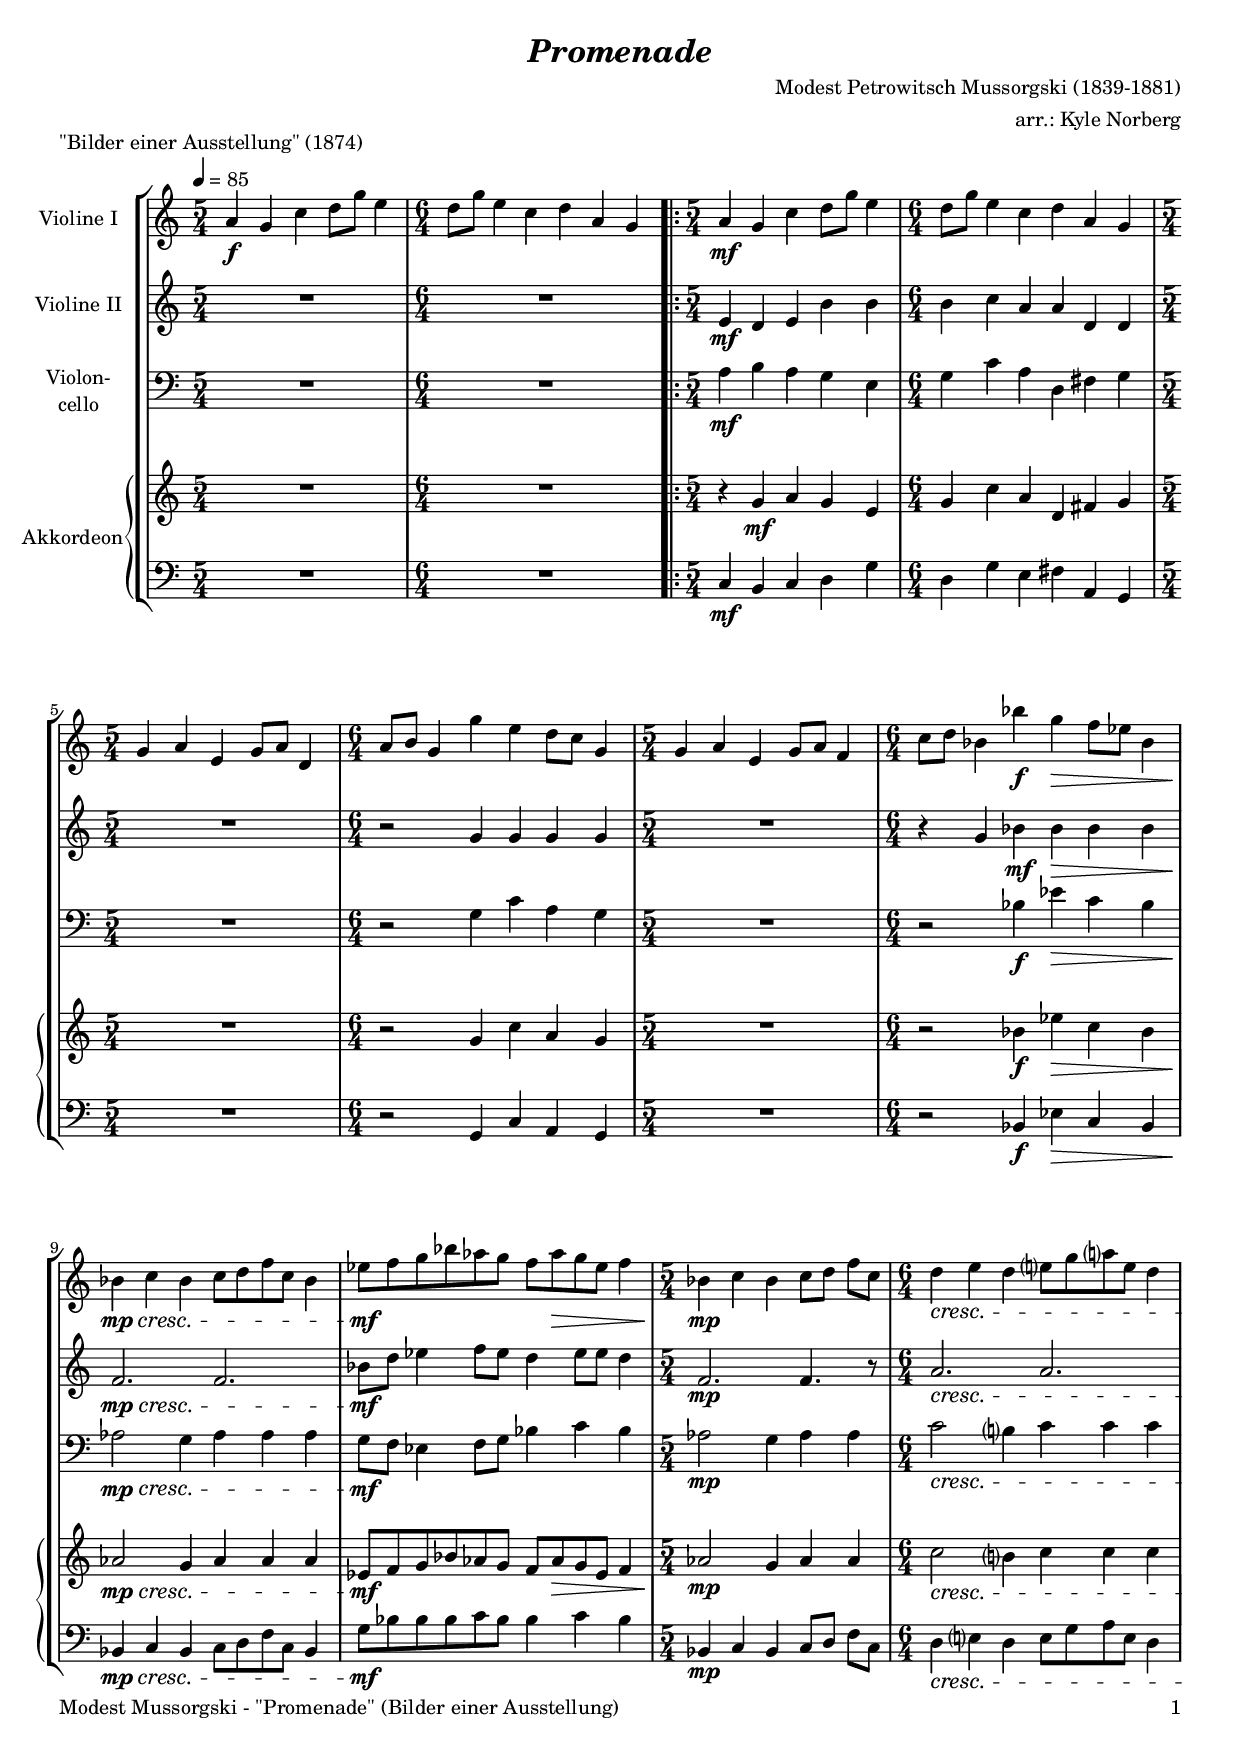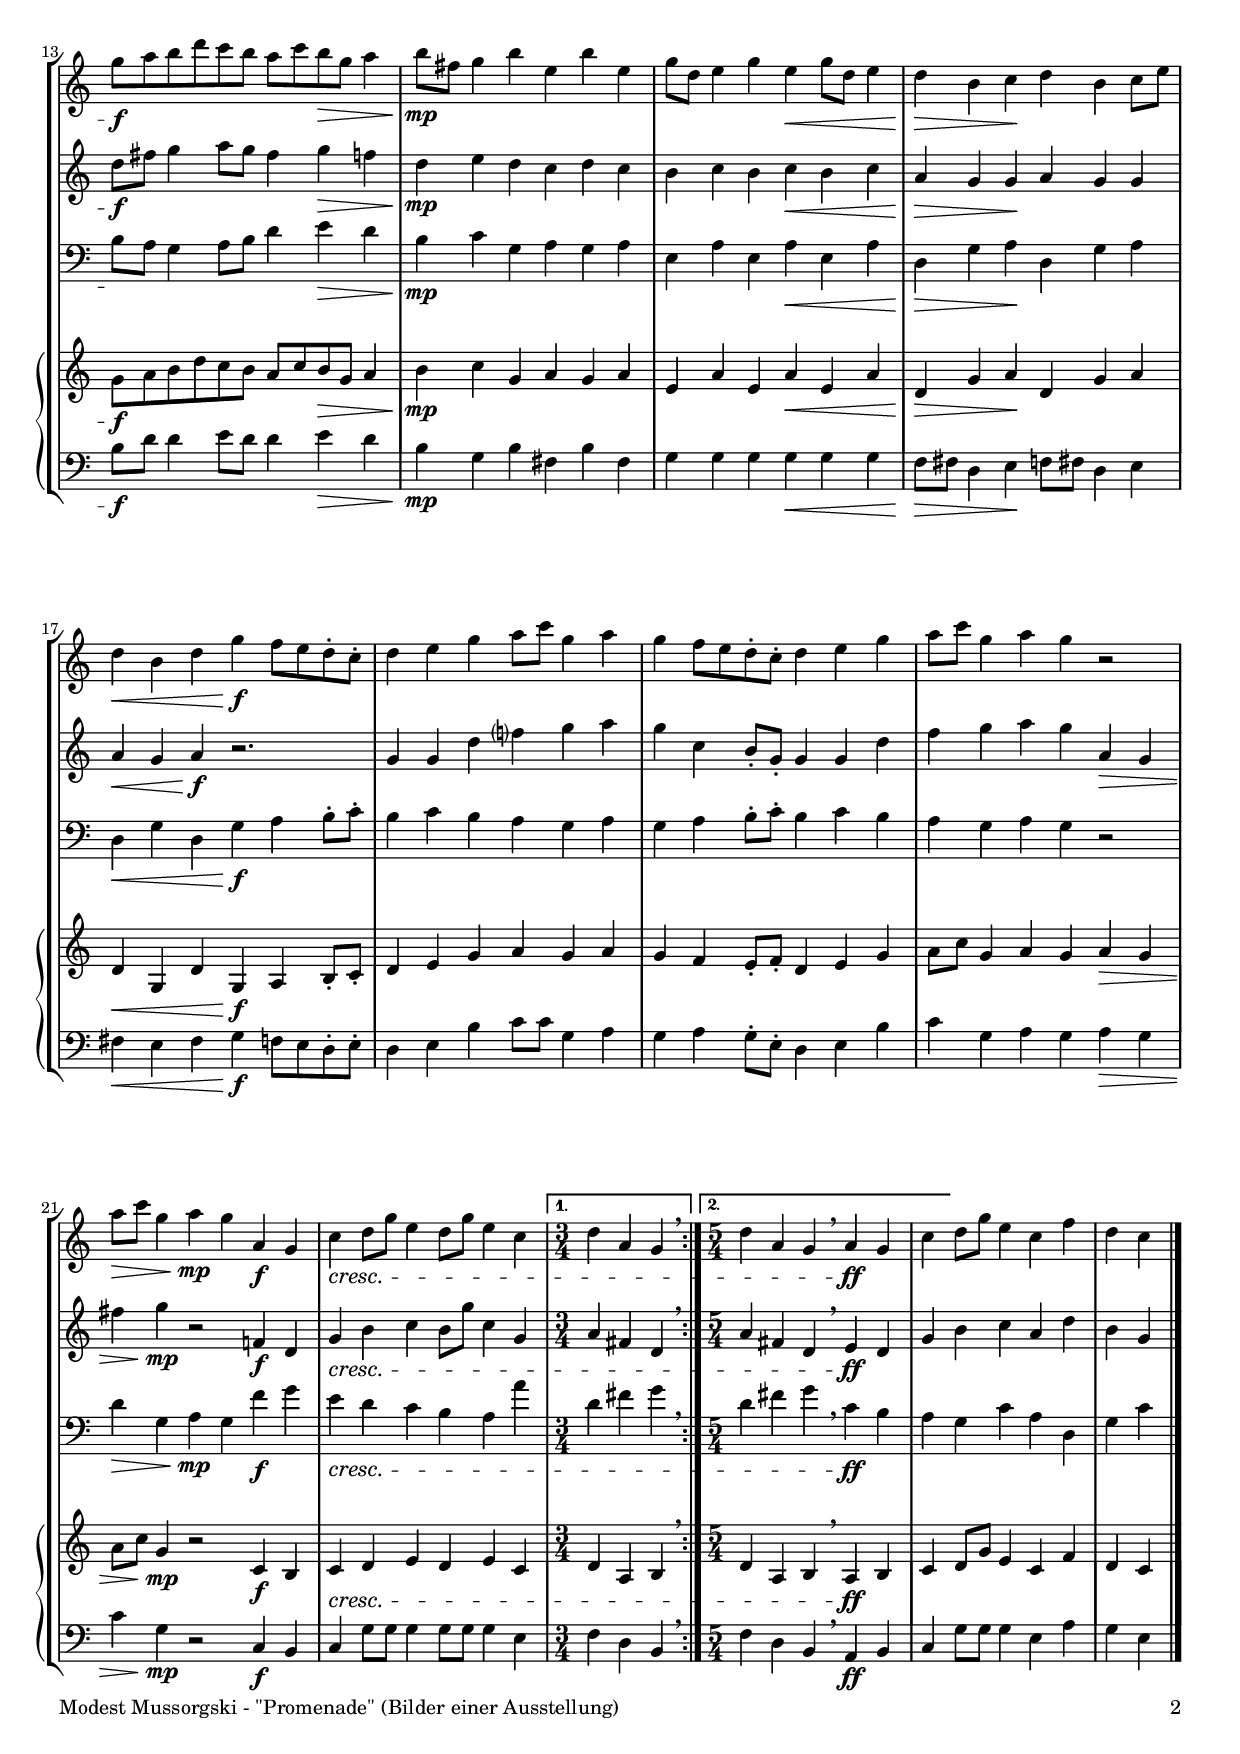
\version "2.24.3"
\include "deutsch.ly"

#(set-global-staff-size 17.5)

\header {
  title       = \markup \bold \italic "Promenade"
  composer    = "Modest Petrowitsch Mussorgski (1839-1881)"
  arranger    = "arr.: Kyle Norberg"
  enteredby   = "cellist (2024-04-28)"
  piece       = "\"Bilder einer Ausstellung\" (1874)"
}

voiceconsts = {
  \key c \major
  \time 5/4
%  \numericTimeSignature
  \compressEmptyMeasures
% Set default beaming for all staves
%  \set Timing.beamExceptions = #'()
%  \set Timing.baseMoment     = #(ly:make-moment 1 4)
%  \set Timing.beatStructure  = #'(1 1 1 1)
  \tempo 4=85
}

mivl = "violin"
miba = "cello"
% mikl = "bright acoustic"
% mikl = "church organ"
mikl = "concertina"

va = \relative c'' {
  \voiceconsts

  a4\f g c d8 g e4 \time 6/4
  d8 g e4 c d a g
  \repeat volta 2 {
    \time 5/4
    a\mf g c d8 g e4 \time 6/4
    d8 g e4 c d a g \time 5/4
    g a e g8 a d,4 \time 6/4
    a'8 h g4 g' e d8 c g4 \time 5/4

    g a e g8 a f4 \time 6/4
    c'8 d b4 b'\f g\> f8 es b4
    b\!\mp\cresc c b c8 d f c b4

    es8\mf f g b as g f as\> g es f4 \time 5/4
    b,\!\mp c b c8 d f c \time 6/4
    d4\cresc e d e?8 g a? e d4

    g8\f a h d c h a c h\> g a4
    h8\mp fis g4 h e, h' e,
    g8 d e4 g e\< g8 d e4

    d\!\> h c\! d h c8 e
    d4\< h d g\!\f f8 e d-. c-.
    d4 e g a8 c g4 a

    g f8 e d-. c-. d4 e g
    a8 c g4 a g r2
    a8\> c g4 a\!\mp g a,\f g

    c\cresc d8 g e4 d8 g e4 c
  }
  \alternative {
    { \time 3/4 d a g \breathe }
    { \time 5/4 d' a g \breathe a\ff g c }
  }
  d8 g e4 c f d c \bar "|."
}

vb = \relative c' {
  \voiceconsts

  R4*5 \time 6/4
  R1.
  \repeat volta 2 {
    \time 5/4
    e4\mf d e h' h \time 6/4
    h c a a d, d \time 5/4
    R4*5 \time 6/4
    r2 g4 g g g \time 5/4

    R4*5 \time 6/4
    r4 g b\mf b\> b b
    f2.\!\mp\cresc f

    b8\!\mf d es4 f8 es d4 es8 es d4 \time 5/4
    f,2.\mp f4. r8 \time 6/4
    a2.\cresc a

    d8\f fis g4 a8 g fis4 g\> f
    d\!\mp e d c d c
    h c h c\< h c

    a\!\> g g\! a g g
    a\< g a\!\f r2.
    g4 g d' f? g a

    g c, h8-. g-. g4 g d'
    f g a g a,\> g
    fis' g\!\mp r2 f,!4\f d

    g\cresc h c h8 g' c,4 g
  }
  \alternative {
    { \time 3/4 a fis d \breathe }
    { \time 5/4 a' fis d \breathe e\ff d g }
  }
  h c a d h g \bar "|."
}

vc = \relative c' {
  \voiceconsts
  \clef "bass"
  
  R4*5 \time 6/4
  R1.
  \repeat volta 2 {
    \time 5/4
    a4\mf h a g e \time 6/4
    g c a d, fis g \time 5/4
    R4*5 \time 6/4
    r2 g4 c a g \time 5/4

    R4*5 \time 6/4
    r2 b4\f es\> c b
    as2\!\mp\cresc g4 as as as

    g8\mf f es4 f8 g b4 c b \time 5/4
    as2\mp g4 as as \time 6/4
    c2\cresc h?4 c c c

    h8\! a g4 a8 h d4 e\> d
    h\!\mp c g a g a
    e a e a\< e a

    d,\> g a\! d, g a
    d,\< g d g\!\f a h8-. c-.
    h4 c h a g a

    g a h8-. c-. h4 c h
    a g a g r2
    d'4\> g, a\!\mp g f'\f g

    e\cresc d c h a a'
  }
  \alternative {
    { \time 3/4 d, fis g \breathe }
    { \time 5/4 d fis g \breathe c,\ff h a }
  }
  g c a d, g c \bar "|."
}

vd = \relative c'' {
  \voiceconsts

  R4*5 \time 6/4
  R1.
  \repeat volta 2 {
    \time 5/4
    r4 g\mf a g e \time 6/4
    g c a d, fis g \time 5/4
    R4*5 \time 6/4
    r2 g4 c a g \time 5/4

    R4*5 \time 6/4
    r2 b4\f es\> c b
    as2\!\mp\cresc g4 as as as

    es8\mf f g b as g f as\> g es f4 \time 5/4
    as2\!\mp g4 as as \time 6/4
    c2\cresc h?4 c c c

    g8\f a h d c h a c h\> g a4
    h\!\mp c g a g a
    e a e a\< e a

    d,\!\> g a\! d, g a
    d,\< g, d' g,\!\f a h8-. c-.
    d4 e g a g a

    g f e8-. f-. d4 e g
    a8 c g4 a g a\> g
    a8 c g4\!\mp r2 c,4\f h

    c\cresc d e d e c
  }
  \alternative {
    { \time 3/4 d a h \breathe }
    { \time 5/4 d a h \breathe a\ff h c }
  }
  d8 g e4 c f d c \bar "|."
}

ve = \relative c {
  \voiceconsts
  \clef "bass"

  R4*5 \time 6/4
  R1.
  \repeat volta 2 {
    \time 5/4
    c4\mf h c d g \time 6/4
    d g e fis a, g \time 5/4
    R4*5 \time 6/4
    r2 g4 c a g \time 5/4

    R4*5 \time 6/4
    r2 b4\f es\> c b
    b\!\mp\cresc c b c8 d f c b4

    g'8\mf b b b c b b4 c b \time 5/4
    b,\mp c b c8 d f c \time 6/4
    d4\cresc e? d e8 g a e d4

    h'8\f d d4 e8 d d4 e\> d
    h\!\mp g h fis h fis
    g g g g\< g g

    f8\!\> fis d4 e\! f8 fis d4 e
    fis\< e fis g\!\f f8 e d-. e-.
    d4 e h' c8 c g4 a

    g a g8-. e-. d4 e h'
    c g a g a\> g
    c g\!\mp r2 c,4\f h

    c g'8 g g4 g8 g g4 e
  }
  \alternative {
    { \time 3/4 f d h \breathe }
    { \time 5/4 f' d h \breathe a\ff h c }
  }
  g'8 g g4 e a g e \bar "|."
}


music = \new StaffGroup <<
  \new Staff {
    \set Staff.midiInstrument = \mivl
    \set Staff.instrumentName = \markup \center-column { "Violine I" }
    \transpose c c { \va }
  }

  \new Staff {
    \set Staff.midiInstrument = \mivl
    \set Staff.instrumentName = \markup \center-column { "Violine II" }
    \transpose c c { \vb }
  }

  \new Staff {
    \set Staff.midiInstrument = \miba
    \set Staff.instrumentName = \markup \center-column { "Violon-" "cello" }
    \transpose c c { \vc }
  }

  \new PianoStaff <<
    \set PianoStaff.midiInstrument = \mikl
    \set PianoStaff.instrumentName = \markup \center-column { "Akkordeon" }
    <<
      \new Staff {
	\transpose c c { \vd }
%	\transpose c c { << \vd \\ \ve >> }
      }
      
      %    \new Dynamics \vdy
      
      \new Staff {
	\transpose c c { \ve }
%	\transpose c c { << \vf \\ \vg >> }
      }
    >>  
  >>
>>

\book {
  \paper {
    print-page-number = ##t
    print-first-page-number = ##t
    ragged-last-bottom = ##f
    oddHeaderMarkup = \markup \null
    evenHeaderMarkup = \markup \null
    oddFooterMarkup = \markup {
      \fill-line {
        \if \should-print-page-number
        "Modest Mussorgski - \"Promenade\" (Bilder einer Ausstellung)" \fromproperty #'page:page-number-string
      }
    }
    evenFooterMarkup = \oddFooterMarkup
  } \score {
    \music
    \layout {}
  }

  \score {
    \unfoldRepeats \music

    \midi {
      \context {
        \Score
      }
    }
  }
}
